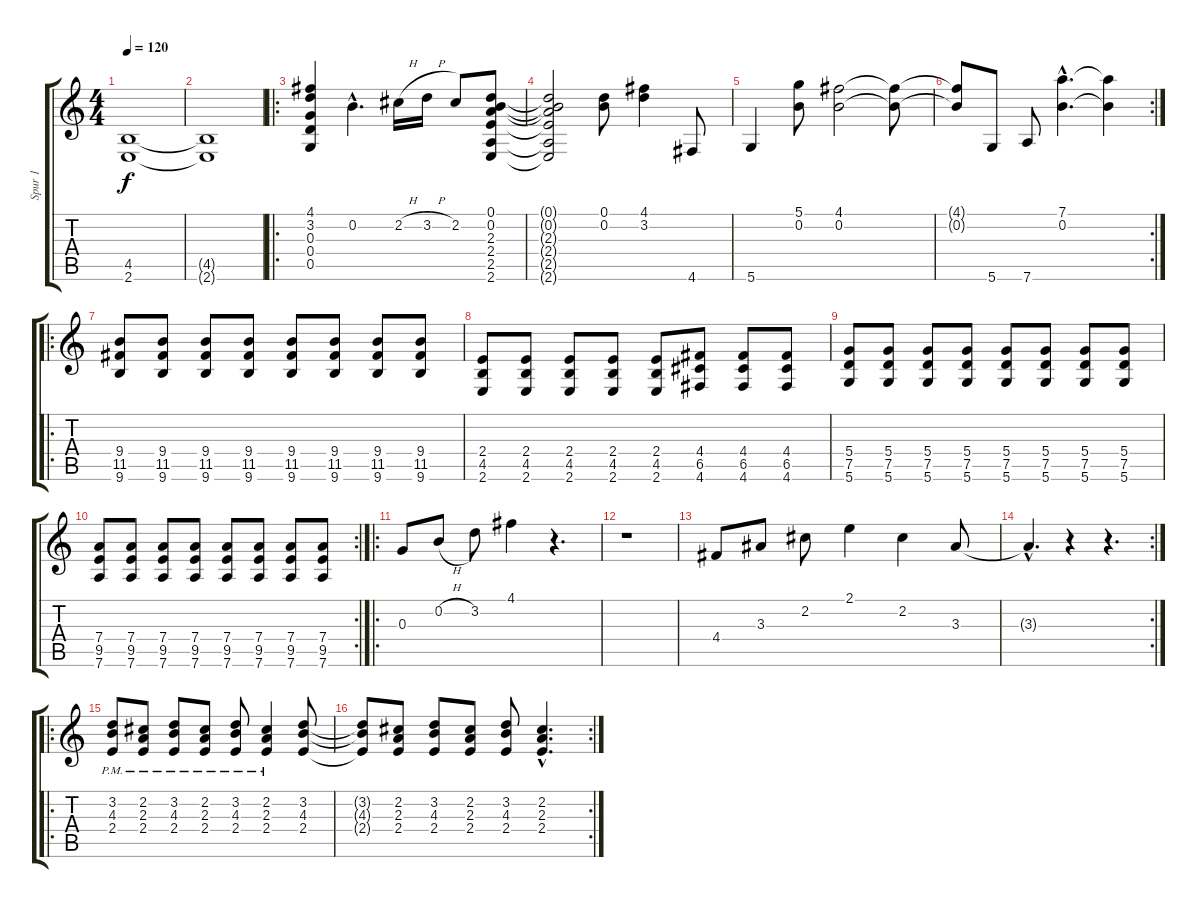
\track ("Spur 1" "Spur 1") {instrument acousticguitarnylon}
\staff {score tabs}
\tuning (D4 B3 G3 D3 G2 D2) {hide}
\ts (4 4)
\tempo 120
\clef g2
\ks c
(4.5 2.6).1{dy f} |
(4.5{t} 2.6{t}).1 |
\ro
(4.1 3.2 0.3 0.4 0.5).4 0.2{hac}.4{d} 2.2{h}.16 3.2{h}.16 2.2.8 (0.1 0.2 2.3 2.4 2.5 2.6).8 |
(0.1{t} 0.2{t} 2.3{t} 2.4{t} 2.5{t} 2.6{t}).2 (0.1 0.2).8 (4.1 3.2).4 4.6.8 |
5.6.4 (5.1 0.2).8 (4.1 0.2).2 (4.1{t} 0.2{t}).8 |
\rc 2
(4.1{t} 0.2{t}).8 5.6.8 7.6.8 (7.1{hac} 0.2{hac}).4{d} (7.1{t} 0.2{t}).4 |
\ro
(9.4 11.5 9.6).8 (9.4 11.5 9.6).8 (9.4 11.5 9.6).8 (9.4 11.5 9.6).8 (9.4 11.5 9.6).8 (9.4 11.5 9.6).8 (9.4 11.5 9.6).8 (9.4 11.5 9.6).8 |
(2.4 4.5 2.6).8 (2.4 4.5 2.6).8 (2.4 4.5 2.6).8 (2.4 4.5 2.6).8 (2.4 4.5 2.6).8 (4.4 6.5 4.6).8 (4.4 6.5 4.6).8 (4.4 6.5 4.6).8 |
(5.4 7.5 5.6).8 (5.4 7.5 5.6).8 (5.4 7.5 5.6).8 (5.4 7.5 5.6).8 (5.4 7.5 5.6).8 (5.4 7.5 5.6).8 (5.4 7.5 5.6).8 (5.4 7.5 5.6).8 |
\rc 2
(7.4 9.5 7.6).8 (7.4 9.5 7.6).8 (7.4 9.5 7.6).8 (7.4 9.5 7.6).8 (7.4 9.5 7.6).8 (7.4 9.5 7.6).8 (7.4 9.5 7.6).8 (7.4 9.5 7.6).8 |
\ro
0.3.8 0.2{h}.8 3.2.8 4.1.4 r.4{d} |
r.1 |
4.4.8 3.3.8 2.2.8 2.1.4 2.2.4 3.3.8 |
\rc 2
3.3{hac t}.4{d} r.4 r.4{d} |
\ro
(3.2{pm} 4.3 2.4).8 (2.2 2.3 2.4{pm}).8 (3.2{pm} 4.3 2.4).8 (2.2{pm} 2.3 2.4).8 (3.2{pm} 4.3 2.4).8 (2.2{pm} 2.3 2.4).4 (3.2 4.3 2.4).8 |
\rc 2
(3.2{t} 4.3{t} 2.4{t}).8 (2.2 2.3 2.4).8 (3.2 4.3 2.4).8 (2.2 2.3 2.4).8 (3.2 4.3 2.4).8 (2.2{hac} 2.3{hac} 2.4{hac}).4{d}
